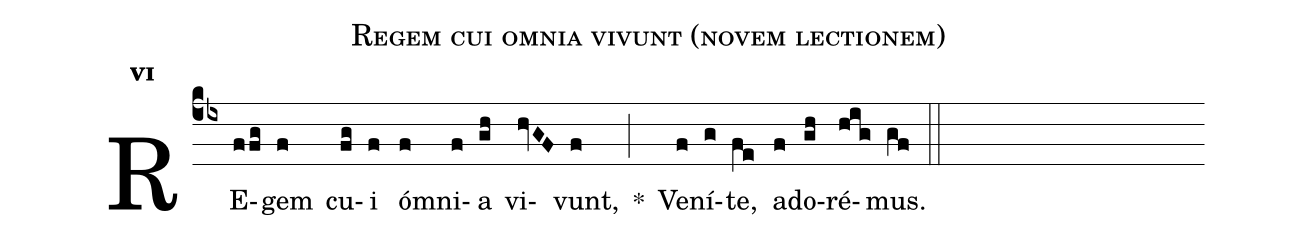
name:Regem cui omnia vivunt (novem lectionem);
office-part:Antiphona;
mode:6;
%%
name: Regem cui vivunt;
annotation:INV. VI;
%%
(cb4) RE(ffg)gem(f) cu(fg)i(f) óm(f)ni(f)a(gh) vi(hvGF)vunt,(f) *(;) Ve(f)ní(g)te,(fe) a(f)do(gh)ré(hig)mus.(gf) (::)
